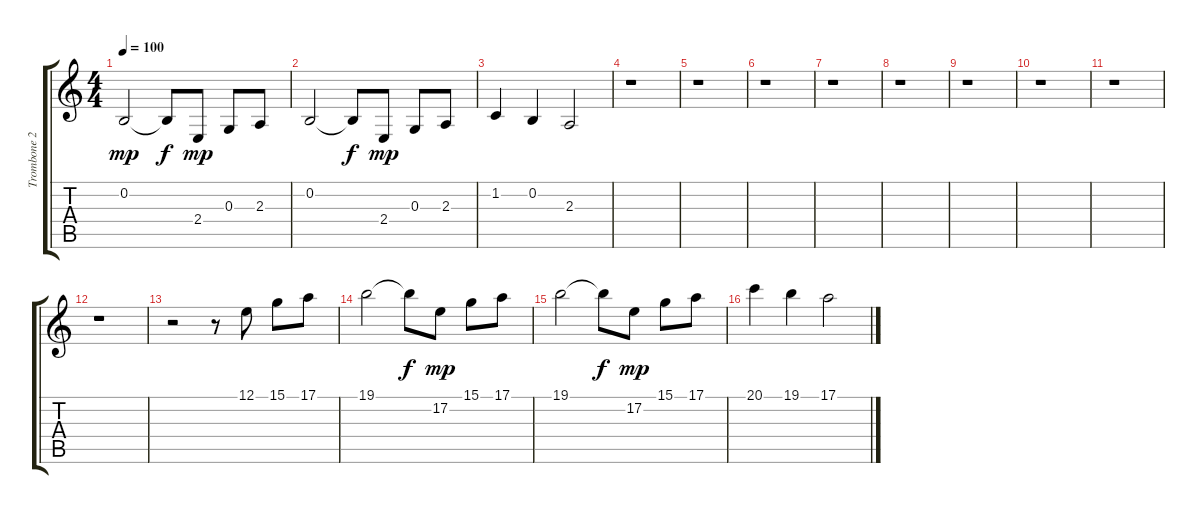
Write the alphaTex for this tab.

\track ("Trombone 2" "Trombone 2") {instrument trombone}
\staff {score tabs}
\tuning (E4 B3 G3 D3 A2 E2) {hide}
\ts (4 4)
\tempo 100
\clef g2
\ks c
0.2.2{dy mp} 0.2{t}.8{dy f} 2.4.8{dy mp} 0.3.8 2.3.8 |
0.2.2 0.2{t}.8{dy f} 2.4.8{dy mp} 0.3.8 2.3.8 |
1.2.4 0.2.4 2.3.2 |
r.1 |
r.1 |
r.1 |
r.1 |
r.1 |
r.1 |
r.1 |
r.1 |
r.1 |
r.2 r.8 12.1.8 15.1.8 17.1.8 |
19.1.2 19.1{t}.8{dy f} 17.2.8{dy mp} 15.1.8 17.1.8 |
19.1.2 19.1{t}.8{dy f} 17.2.8{dy mp} 15.1.8 17.1.8 |
20.1.4 19.1.4 17.1.2
